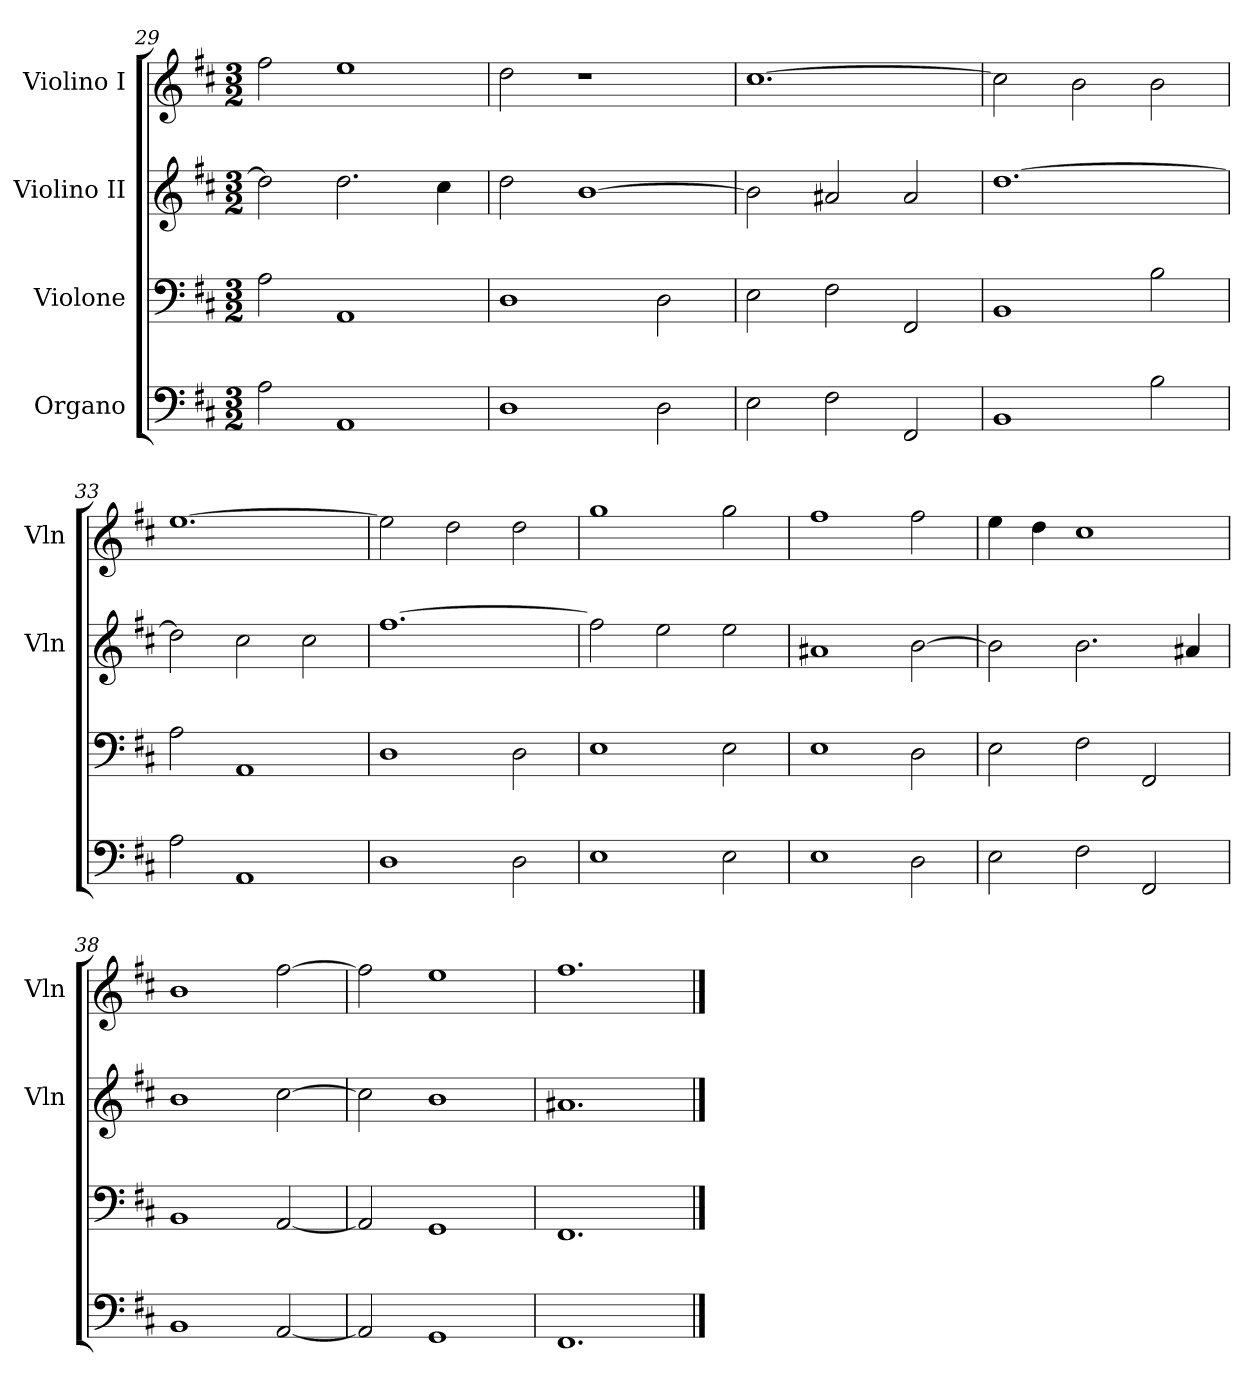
**kern	**kern	**kern	**kern
*part4	*part3	*part2	*part1
*staff4	*staff3	*staff2	*staff1
*I"Organo	*I"Violone	*I"Violino II	*I"Violino I
*	*	*I'Vln	*I'Vln
*clefF4	*clefF4	*clefG2	*clefG2
*k[f#c#]	*k[f#c#]	*k[f#c#]	*k[f#c#]
*b:	*b:	*b:	*b:
*M3/2	*M3/2	*M3/2	*M3/2
=29	=29	=29	=29
2A	2A	2dd]	2ff#
1AA	1AA	2.dd	1ee
.	.	4cc#	.
=30	=30	=30	=30
1D	1D	2dd	2dd
.	.	[1b	1r
2D	2D	.	.
=31	=31	=31	=31
2E	2E	2b]	[1.cc#
2F#	2F#	2a#X	.
2FF#	2FF#	2a#	.
=32	=32	=32	=32
1BB	1BB	[1.dd	2cc#]
.	.	.	2b
2B	2B	.	2b
=33	=33	=33	=33
2A	2A	2dd]	[1.ee
1AA	1AA	2cc#	.
.	.	2cc#	.
=34	=34	=34	=34
1D	1D	[1.ff#	2ee]
.	.	.	2dd
2D	2D	.	2dd
=35	=35	=35	=35
1E	1E	2ff#]	1gg
.	.	2ee	.
2E	2E	2ee	2gg
=36	=36	=36	=36
1E	1E	1a#X	1ff#
2D	2D	[2b	2ff#
=37	=37	=37	=37
2E	2E	2b]	4ee
.	.	.	4dd
2F#	2F#	2.b	1cc#
2FF#	2FF#	.	.
.	.	4a#X	.
=38	=38	=38	=38
1BB	1BB	1b	1b
[2AA	[2AA	[2cc#	[2ff#
=39	=39	=39	=39
2AA]	2AA]	2cc#]	2ff#]
1GG	1GG	1b	1ee
=40	=40	=40	=40
1.FF#	1.FF#	1.a#X	1.ff#
==	==	==	==
*-	*-	*-	*-
